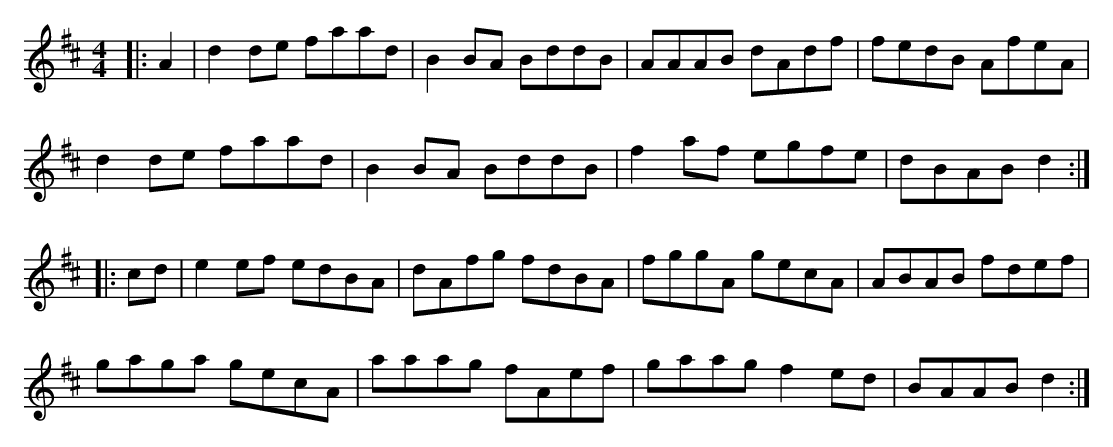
X:1
M:4/4
K:D
|:A2|d2de faad|B2BA BddB|AAAB dAdf|fedB AfeA|
d2de faad|B2BA BddB|f2af egfe|dBAB d2:|
|:cd|e2ef edBA|dAfg fdBA|fggA gecA|ABAB fdef|
gaga gecA|aaag fAef|gaag f2ed|BAAB d2:|
